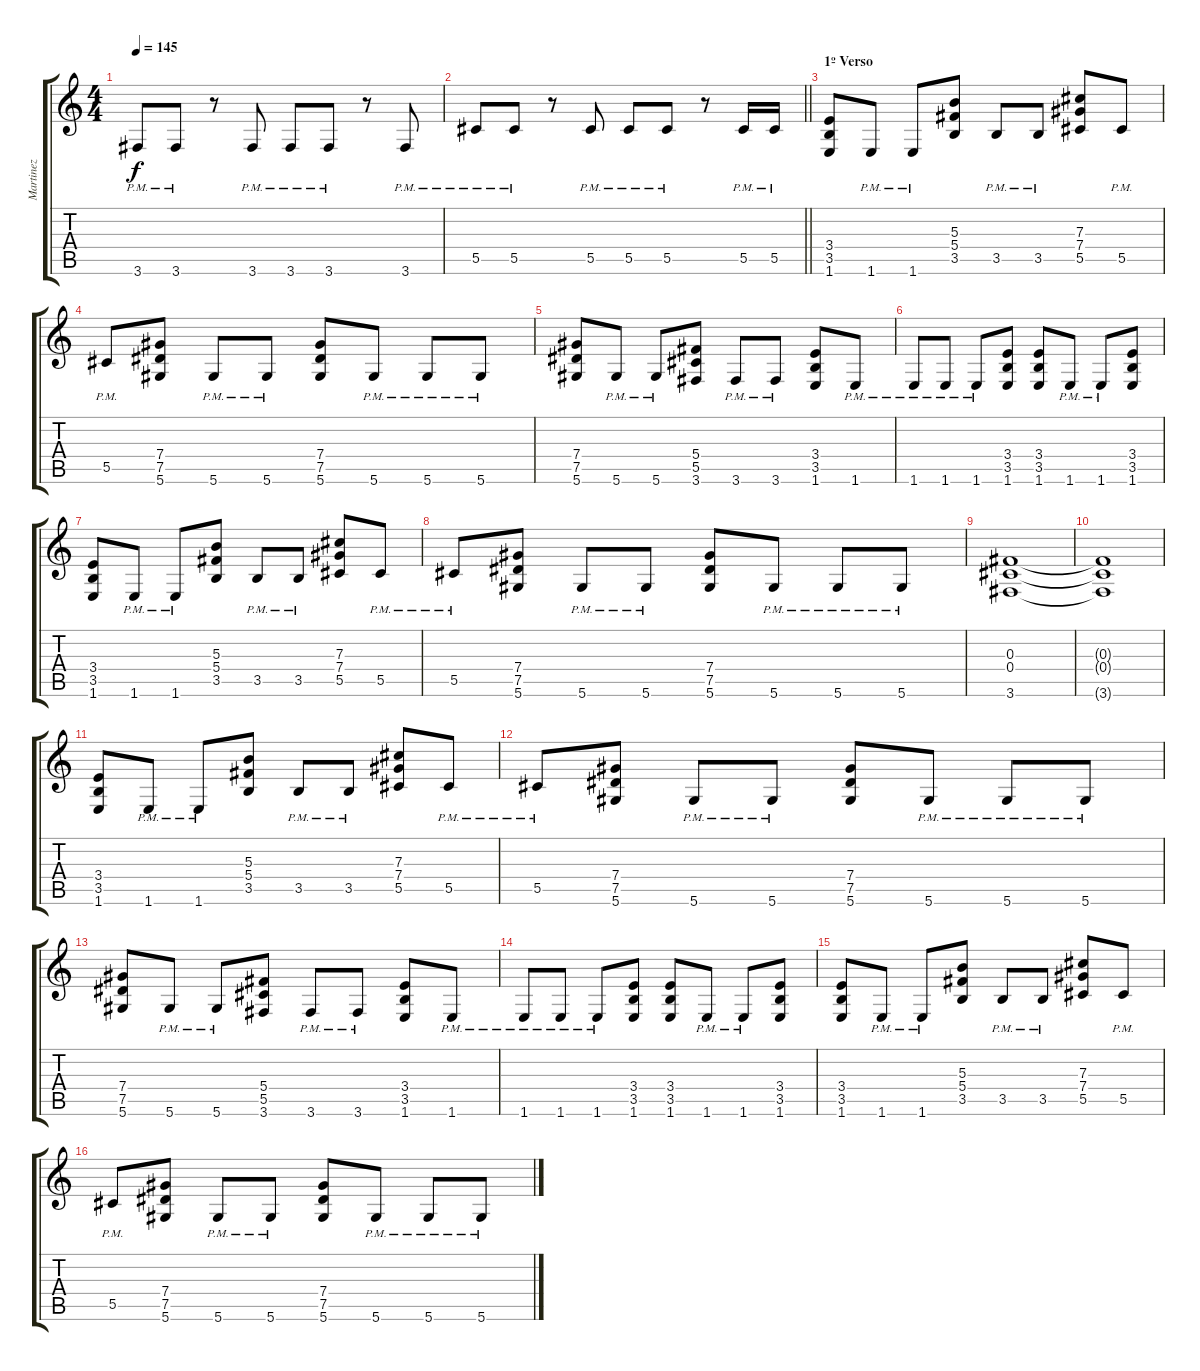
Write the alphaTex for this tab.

\track ("Martinez" "Martinez") {instrument distortionguitar}
\staff {score tabs}
\tuning (Eb4 Bb3 Gb3 Db3 Ab2 Eb2) {hide}
\ts (4 4)
\tempo 145
\clef g2
\ks c
3.6{pm}.8{dy f} 3.6{pm}.8 r.8 3.6{pm}.8 3.6{pm}.8 3.6{pm}.8 r.8 3.6{pm}.8 |
\barLineRight lightlight
5.5{pm}.8 5.5{pm}.8 r.8 5.5{pm}.8 5.5{pm}.8 5.5{pm}.8 r.8 5.5{pm}.16 5.5{pm}.16 |
\section ("" "1º Verso")
(3.4 3.5 1.6).8 1.6{pm}.8 1.6{pm}.8 (5.3 5.4 3.5).8 3.5{pm}.8 3.5{pm}.8 (7.3 7.4 5.5).8 5.5{pm}.8 |
5.5{pm}.8 (7.4 7.5 5.6).8 5.6{pm}.8 5.6{pm}.8 (7.4 7.5 5.6).8 5.6{pm}.8 5.6{pm}.8 5.6{pm}.8 |
(7.4 7.5 5.6).8 5.6{pm}.8 5.6{pm}.8 (5.4 5.5 3.6).8 3.6{pm}.8 3.6{pm}.8 (3.4 3.5 1.6).8 1.6{pm}.8 |
1.6{pm}.8 1.6{pm}.8 1.6{pm}.8 (3.4 3.5 1.6).8 (3.4 3.5 1.6).8 1.6{pm}.8 1.6{pm}.8 (3.4 3.5 1.6).8 |
(3.4 3.5 1.6).8 1.6{pm}.8 1.6{pm}.8 (5.3 5.4 3.5).8 3.5{pm}.8 3.5{pm}.8 (7.3 7.4 5.5).8 5.5{pm}.8 |
5.5{pm}.8 (7.4 7.5 5.6).8 5.6{pm}.8 5.6{pm}.8 (7.4 7.5 5.6).8 5.6{pm}.8 5.6{pm}.8 5.6{pm}.8 |
(0.3 0.4 3.6).1 |
(0.3{t} 0.4{t} 3.6{t}).1 |
(3.4 3.5 1.6).8 1.6{pm}.8 1.6{pm}.8 (5.3 5.4 3.5).8 3.5{pm}.8 3.5{pm}.8 (7.3 7.4 5.5).8 5.5{pm}.8 |
5.5{pm}.8 (7.4 7.5 5.6).8 5.6{pm}.8 5.6{pm}.8 (7.4 7.5 5.6).8 5.6{pm}.8 5.6{pm}.8 5.6{pm}.8 |
(7.4 7.5 5.6).8 5.6{pm}.8 5.6{pm}.8 (5.4 5.5 3.6).8 3.6{pm}.8 3.6{pm}.8 (3.4 3.5 1.6).8 1.6{pm}.8 |
1.6{pm}.8 1.6{pm}.8 1.6{pm}.8 (3.4 3.5 1.6).8 (3.4 3.5 1.6).8 1.6{pm}.8 1.6{pm}.8 (3.4 3.5 1.6).8 |
(3.4 3.5 1.6).8 1.6{pm}.8 1.6{pm}.8 (5.3 5.4 3.5).8 3.5{pm}.8 3.5{pm}.8 (7.3 7.4 5.5).8 5.5{pm}.8 |
5.5{pm}.8 (7.4 7.5 5.6).8 5.6{pm}.8 5.6{pm}.8 (7.4 7.5 5.6).8 5.6{pm}.8 5.6{pm}.8 5.6{pm}.8
